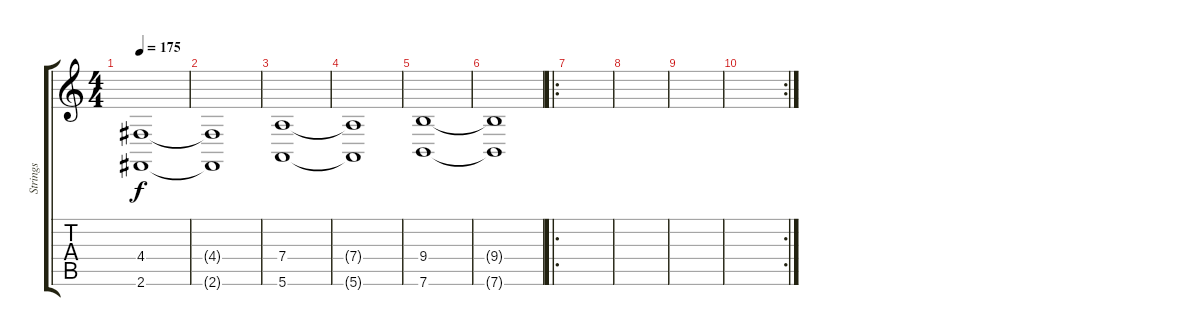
\track ("Strings" "Strings") {instrument stringensemble2}
\staff {score tabs}
\tuning (E4 B3 G3 D3 A2 E2) {hide}
\ts (4 4)
\tempo 175
\clef g2
\ks c
(4.4 2.6).1{dy f} |
(4.4{t} 2.6{t}).1 |
(7.4 5.6).1 |
(7.4{t} 5.6{t}).1 |
(9.4 7.6).1 |
(9.4{t} 7.6{t}).1 |
\ro
|
|
|
\rc 2
